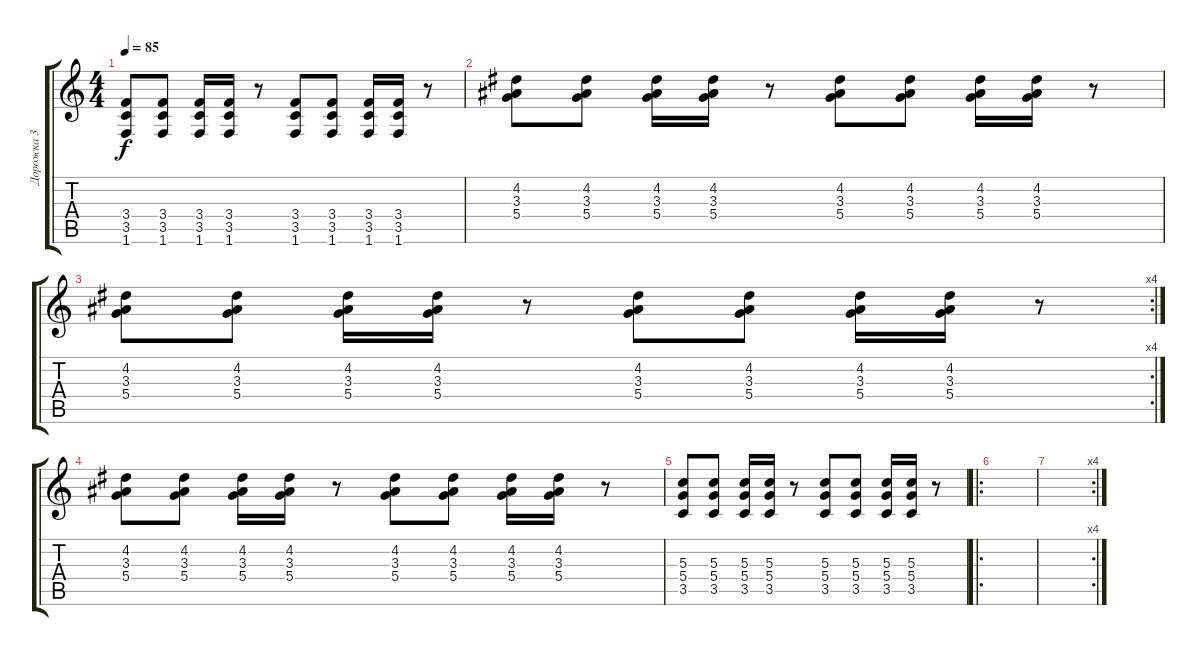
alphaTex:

\track ("Дорожка 3" "Дорожка 3") {instrument distortionguitar}
\staff {score tabs}
\tuning (E4 B3 G3 D3 A2 E2) {hide}
\ts (4 4)
\tempo 85
\clef g2
\ks c
(3.4 3.5 1.6).8{dy f} (3.4 3.5 1.6).8 (3.4 3.5 1.6).16 (3.4 3.5 1.6).16 r.8 (3.4 3.5 1.6).8 (3.4 3.5 1.6).8 (3.4 3.5 1.6).16 (3.4 3.5 1.6).16 r.8 |
(4.2 3.3 5.4).8 (4.2 3.3 5.4).8 (4.2 3.3 5.4).16 (4.2 3.3 5.4).16 r.8 (4.2 3.3 5.4).8 (4.2 3.3 5.4).8 (4.2 3.3 5.4).16 (4.2 3.3 5.4).16 r.8 |
\rc 4
(4.2 3.3 5.4).8 (4.2 3.3 5.4).8 (4.2 3.3 5.4).16 (4.2 3.3 5.4).16 r.8 (4.2 3.3 5.4).8 (4.2 3.3 5.4).8 (4.2 3.3 5.4).16 (4.2 3.3 5.4).16 r.8 |
(4.2 3.3 5.4).8 (4.2 3.3 5.4).8 (4.2 3.3 5.4).16 (4.2 3.3 5.4).16 r.8 (4.2 3.3 5.4).8 (4.2 3.3 5.4).8 (4.2 3.3 5.4).16 (4.2 3.3 5.4).16 r.8 |
(5.3 5.4 3.5).8 (5.3 5.4 3.5).8 (5.3 5.4 3.5).16 (5.3 5.4 3.5).16 r.8 (5.3 5.4 3.5).8 (5.3 5.4 3.5).8 (5.3 5.4 3.5).16 (5.3 5.4 3.5).16 r.8 |
\ro
|
\rc 4
